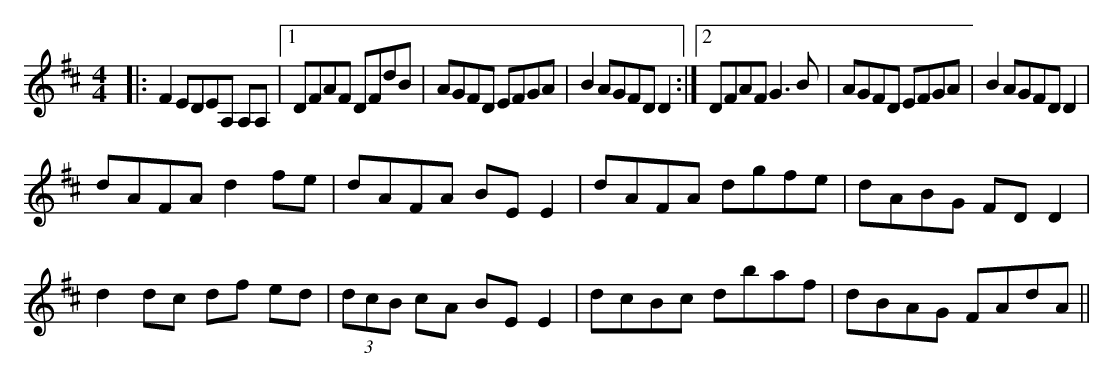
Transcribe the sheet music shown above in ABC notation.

X:1
M:4/4
K:D
|:F2 EDEA, A,A,|1 DFAF DFdB|AGFD EFGA|B2 AGFD D2:|2 DFAF G3 B|AGFD EFGA|B2 AGFD D2|
dAFA d2 fe|dAFA BE E2|dAFA dgfe|dABG FD D2|
d2 dc df ed|(3dcB cA BE E2|dcBc dbaf|dBAG FAdA||
